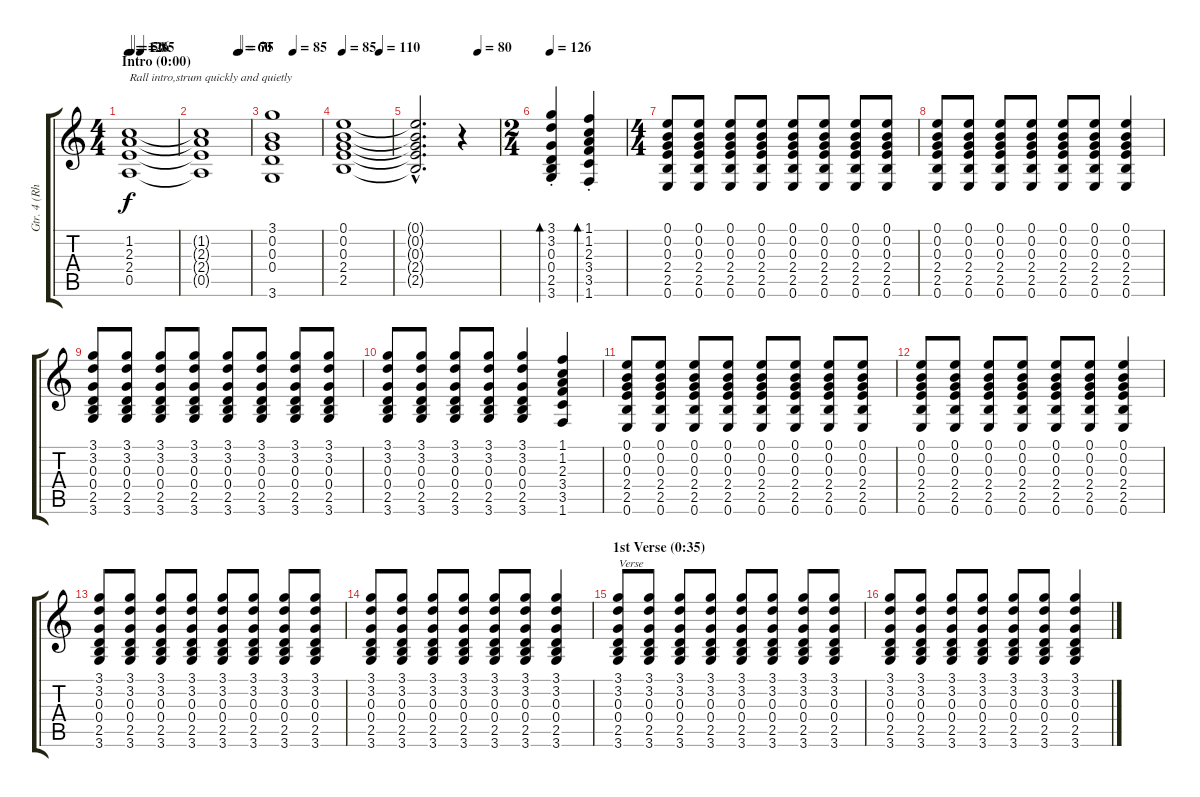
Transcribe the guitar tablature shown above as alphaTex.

\track ("Gtr. 4 (Rhythm)" "Gtr. 4 (Rh") {instrument acousticguitarsteel}
\staff {score tabs}
\tuning (E4 B3 G3 D3 A2 E2) {hide}
\ts (4 4)
\section ("" "Intro (0:00)")
\tempo 126
\tempo 1
\tempo (50 0.0625)
\tempo (85 0.25)
\tempo 126
\clef g2
\ks c
(1.2 2.3 2.4 0.5).1{txt "Rall intro,strum quickly and quietly" dy f instrument acousticguitarsteel} |
\tempo (60 0.75)
\tempo (75 0.7916666666666666)
(1.2{t} 2.3{t} 2.4{t} 0.5{t}).1 |
\tempo (85 0.4375)
(3.1 0.2 0.3 0.4 3.6).1 |
\tempo 85
\tempo (110 0.75)
(0.1 0.2 0.3 2.4 2.5).1 |
\tempo (80 0.75)
(0.1{hac t} 0.2{hac t} 0.3{hac t} 2.4{hac t} 2.5{hac t}).2{d} r.4 |
\ts (2 4)
\tempo 126
(3.1{st} 3.2{st} 0.3{st} 0.4{st} 2.5{st} 3.6{st}).4{bd 60} (1.1{st} 1.2{st} 2.3{st} 3.4{st} 3.5{st} 1.6{st}).4{bd 60} |
\ts (4 4)
(0.1 0.2 0.3 2.4 2.5 0.6).8 (0.1 0.2 0.3 2.4 2.5 0.6).8 (0.1 0.2 0.3 2.4 2.5 0.6).8 (0.1 0.2 0.3 2.4 2.5 0.6).8 (0.1 0.2 0.3 2.4 2.5 0.6).8 (0.1 0.2 0.3 2.4 2.5 0.6).8 (0.1 0.2 0.3 2.4 2.5 0.6).8 (0.1 0.2 0.3 2.4 2.5 0.6).8 |
(0.1 0.2 0.3 2.4 2.5 0.6).8 (0.1 0.2 0.3 2.4 2.5 0.6).8 (0.1 0.2 0.3 2.4 2.5 0.6).8 (0.1 0.2 0.3 2.4 2.5 0.6).8 (0.1 0.2 0.3 2.4 2.5 0.6).8 (0.1 0.2 0.3 2.4 2.5 0.6).8 (0.1 0.2 0.3 2.4 2.5 0.6).4 |
(3.1 3.2 0.3 0.4 2.5 3.6).8 (3.1 3.2 0.3 0.4 2.5 3.6).8 (3.1 3.2 0.3 0.4 2.5 3.6).8 (3.1 3.2 0.3 0.4 2.5 3.6).8 (3.1 3.2 0.3 0.4 2.5 3.6).8 (3.1 3.2 0.3 0.4 2.5 3.6).8 (3.1 3.2 0.3 0.4 2.5 3.6).8 (3.1 3.2 0.3 0.4 2.5 3.6).8 |
(3.1 3.2 0.3 0.4 2.5 3.6).8 (3.1 3.2 0.3 0.4 2.5 3.6).8 (3.1 3.2 0.3 0.4 2.5 3.6).8 (3.1 3.2 0.3 0.4 2.5 3.6).8 (3.1 3.2 0.3 0.4 2.5 3.6).4 (1.1 1.2 2.3 3.4 3.5 1.6).4 |
(0.1 0.2 0.3 2.4 2.5 0.6).8 (0.1 0.2 0.3 2.4 2.5 0.6).8 (0.1 0.2 0.3 2.4 2.5 0.6).8 (0.1 0.2 0.3 2.4 2.5 0.6).8 (0.1 0.2 0.3 2.4 2.5 0.6).8 (0.1 0.2 0.3 2.4 2.5 0.6).8 (0.1 0.2 0.3 2.4 2.5 0.6).8 (0.1 0.2 0.3 2.4 2.5 0.6).8 |
(0.1 0.2 0.3 2.4 2.5 0.6).8 (0.1 0.2 0.3 2.4 2.5 0.6).8 (0.1 0.2 0.3 2.4 2.5 0.6).8 (0.1 0.2 0.3 2.4 2.5 0.6).8 (0.1 0.2 0.3 2.4 2.5 0.6).8 (0.1 0.2 0.3 2.4 2.5 0.6).8 (0.1 0.2 0.3 2.4 2.5 0.6).4 |
(3.1 3.2 0.3 0.4 2.5 3.6).8 (3.1 3.2 0.3 0.4 2.5 3.6).8 (3.1 3.2 0.3 0.4 2.5 3.6).8 (3.1 3.2 0.3 0.4 2.5 3.6).8 (3.1 3.2 0.3 0.4 2.5 3.6).8 (3.1 3.2 0.3 0.4 2.5 3.6).8 (3.1 3.2 0.3 0.4 2.5 3.6).8 (3.1 3.2 0.3 0.4 2.5 3.6).8 |
(3.1 3.2 0.3 0.4 2.5 3.6).8 (3.1 3.2 0.3 0.4 2.5 3.6).8 (3.1 3.2 0.3 0.4 2.5 3.6).8 (3.1 3.2 0.3 0.4 2.5 3.6).8 (3.1 3.2 0.3 0.4 2.5 3.6).8 (3.1 3.2 0.3 0.4 2.5 3.6).8 (3.1 3.2 0.3 0.4 2.5 3.6).4 |
\section ("" "1st Verse (0:35)")
(3.1 3.2 0.3 0.4 2.5 3.6).8{txt "Verse"} (3.1 3.2 0.3 0.4 2.5 3.6).8 (3.1 3.2 0.3 0.4 2.5 3.6).8 (3.1 3.2 0.3 0.4 2.5 3.6).8 (3.1 3.2 0.3 0.4 2.5 3.6).8 (3.1 3.2 0.3 0.4 2.5 3.6).8 (3.1 3.2 0.3 0.4 2.5 3.6).8 (3.1 3.2 0.3 0.4 2.5 3.6).8 |
(3.1 3.2 0.3 0.4 2.5 3.6).8 (3.1 3.2 0.3 0.4 2.5 3.6).8 (3.1 3.2 0.3 0.4 2.5 3.6).8 (3.1 3.2 0.3 0.4 2.5 3.6).8 (3.1 3.2 0.3 0.4 2.5 3.6).8 (3.1 3.2 0.3 0.4 2.5 3.6).8 (3.1 3.2 0.3 0.4 2.5 3.6).4
